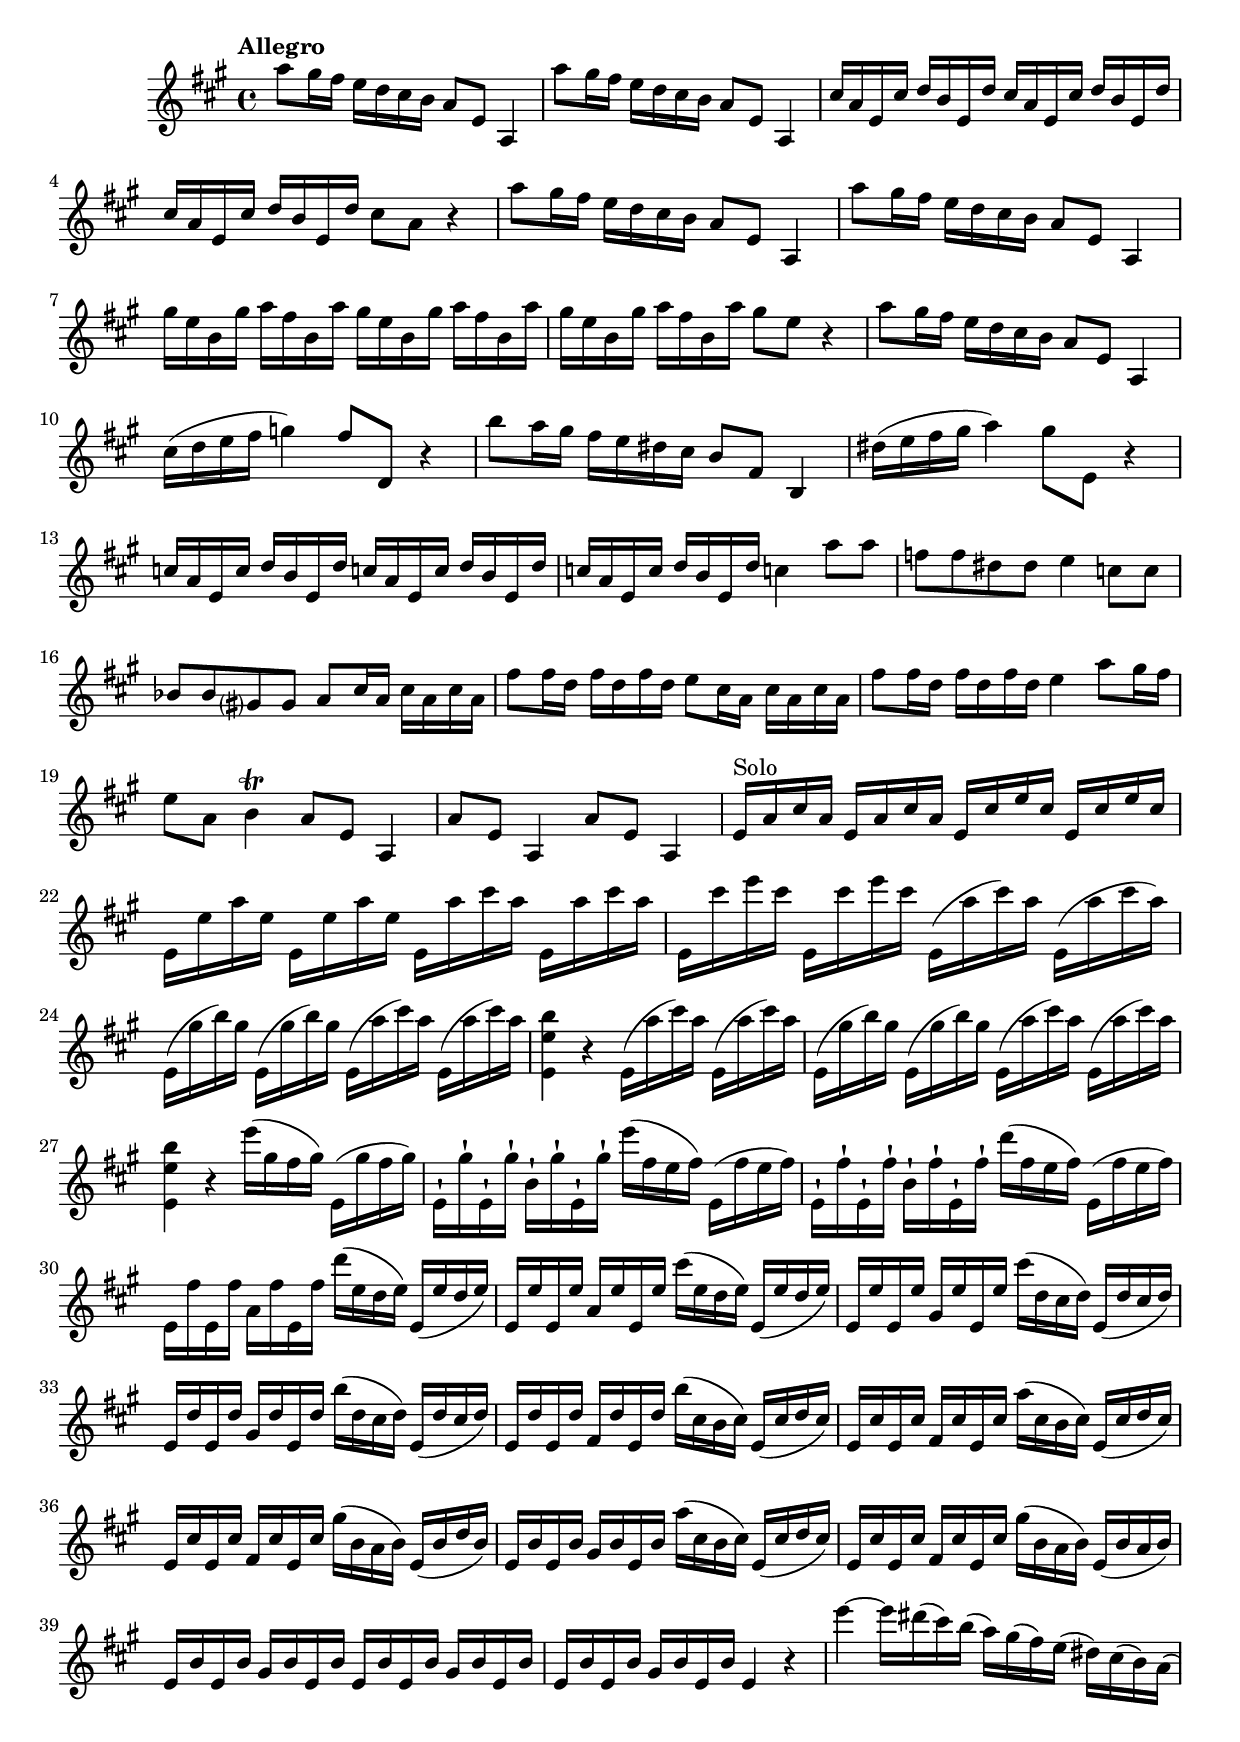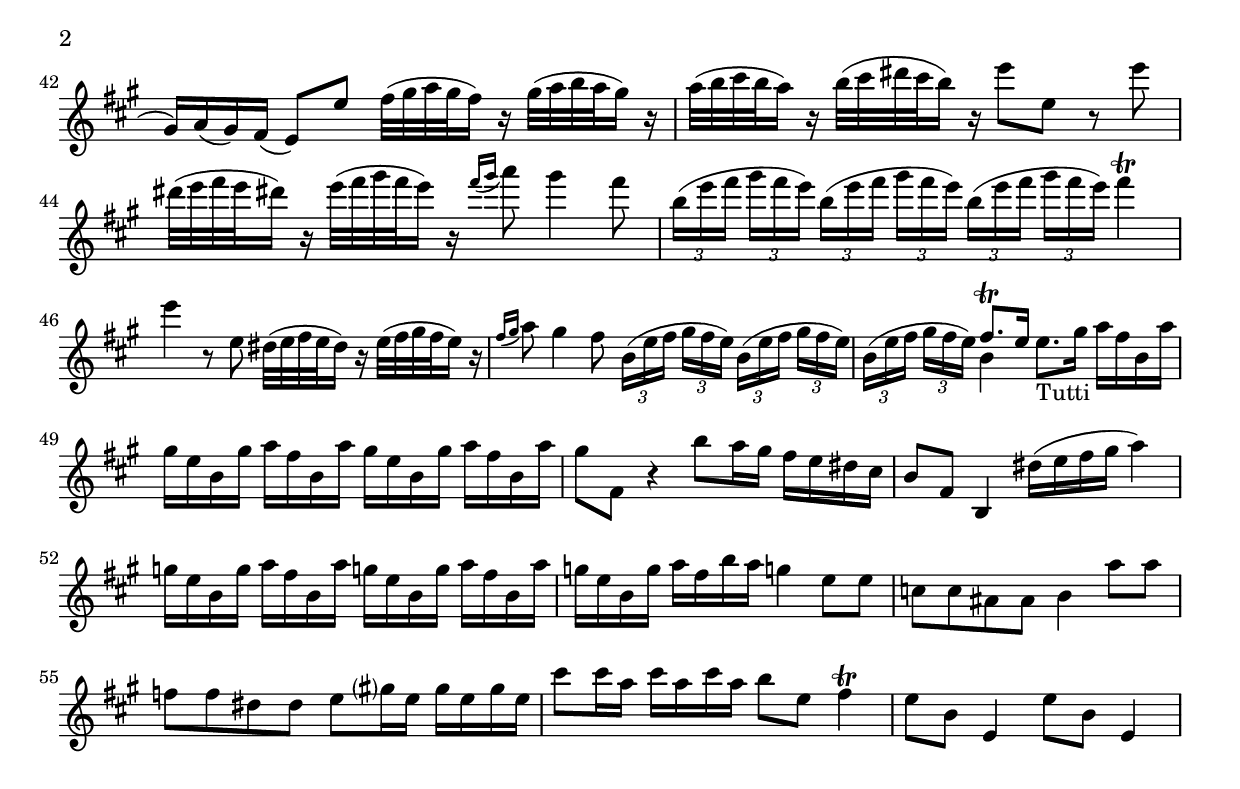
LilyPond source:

\version "2.20.0"
\language "english"

ViolinOne = \new Staff {
  \time 4/4
  \key a \major
  \relative c''' {
    \tempo "Allegro"

    \repeat unfold 2 { a8 gs16 fs e d cs b a8 e a,4 | }
    cs'16 a e cs' d b e, d' cs a e cs' d b e, d' |
    cs a e cs' d b e, d' cs8 a r4 |

    \repeat unfold 2 { a'8 gs16 fs e d cs b a8 e a,4 | }
    gs''16 e b gs' a fs b, a' gs e b gs' a fs b, a' |
    gs e b gs' a fs b, a' gs8 e r4 |

    a8 gs16 fs e d cs b a8 e a,4 |
    cs'16( d e fs g4) fs8 d, r4 |
    b''8 a16 gs fs e ds cs b8 fs b,4 |
    ds'16( e fs gs a4) gs8 e, r4 |

    c'16 a e c' d b e, d' c! a e c' d b e, d' |
    c a e c' d b e, d' c!4 a'8 a |
    f f ds ds e4 c8 c |
    bf bf gs? gs a cs16 a cs a cs a |
    fs'8 fs16 d fs d fs d e8 cs16 a cs a cs a |
    fs'8 fs16 d fs d fs d e4 a8 gs16 fs |
    e8 a, b4\trill a8 e a,4 |
    a'8 e a,4 a'8 e a,4 |

    % Solo
    e'16^"Solo" a cs a e a cs a e cs' e cs e, cs' e cs |
    e, e' a e e, e' a e e, a' cs a e, a' cs a |
    e, cs'' e cs e,, cs'' e cs e,,( a' cs) a e,( a' cs a) |
    e,( gs' b) gs e,( gs' b) gs e,( a' cs) a e,( a' cs) a |

    <e, e' b'>4 r e16( a' cs) a e,( a' cs) a |
    e,( gs' b) gs e,( gs' b) gs e,( a' cs) a e,( a' cs) a |

    <e, e' b'>4 r e''16( gs, fs gs) e,( gs' fs gs)|
    e,-! gs'-! e,-! gs'-! b,-! gs'-! e,-! gs'-! e'( fs, e fs) e,( fs' e fs) |
    e,-! fs'-! e,-! fs'-! b,-! fs'-! e,-! fs'-! d'( fs, e fs) e,( fs' e fs) |
    e, fs' e, fs' a, fs' e, fs' d'( e, d e) e,( e' d e) |

    e, e' e, e' a, e' e, e' cs'( e, d e) e,( e' d e) |
    e, e' e, e' gs, e' e, e' cs'( d, cs d) e,( d' cs d) |
    e, d' e, d' gs, d' e, d' b'( d, cs d) e,( d' cs d) |
    e, d' e, d' fs, d' e, d' b'( cs, b cs) e,( cs' d cs) |

    e, cs' e, cs' fs, cs' e, cs' a'( cs, b cs) e,( cs' d cs) |
    e, cs' e, cs' fs, cs' e, cs' gs'( b, a b) e,( b' d b) |
    e, b' e, b' gs b e, b' a'( cs, b cs) e,( cs' d cs) |
    e, cs' e, cs' fs, cs' e, cs' gs'( b, a b) e,( b' a b) |

    e, b' e, b' gs b e, b' e, b' e, b' gs b e, b' |
    e, b' e, b' gs b e, b' e,4 r |

    % Downward slur
    e''4~ 16 ds( cs) b( a) gs( fs) e( ds) cs( b) a( |
    gs) a( gs) fs( e8) e' fs32( gs a gs fs16) r gs32( a b a gs16) r |
    a32( b cs b a16) r b32( cs ds cs b16) r e8 e, r e' |
    ds32( e fs e ds!16) r e32( fs gs fs e16) r
      \appoggiatura { fs16 gs } a8 gs4 fs8 |

    \tuplet 3/2 8 { b,16[( e fs] gs[ fs e]) b[( e fs] gs[ fs e])
      b[( e fs] gs[ fs e]) } fs4\trill |
    e r8 e, ds32( e fs e ds16) r e32( fs gs fs e16) r |
    \appoggiatura { fs gs } a8 gs4 fs8
      \tuplet 3/2 8 { b,16[( e fs] gs[ fs e]) b[( e fs] gs[ fs e]) |
    b[( e fs] gs[ fs e]) } << { fs8.\trill e16 } \\ { b4 } >>

    % Tutti (2nd half of measure)
      e8.-"Tutti" gs16 a fs b, a' |
    gs e b gs' a fs b, a' gs e b gs' a fs b, a' |
    gs8 fs, r4 b'8 a16 gs fs e ds cs |
    b8 fs b,4 ds'16( e fs gs a4) |

    g16 e b g' a fs b, a' g! e b g' a fs b, a' |
    g e b g' a fs b a g!4 e8 e |
    c c as as b4 a'8 a |
    f f ds ds e gs?16 e gs e gs e |

    cs'8 cs16 a cs a cs a b8 e, fs4\trill |
    e8 b e,4 e'8 b e,4 |
  }
}


global = {
  \time 4/4
  \key a \major
}

\score {
  \new StaffGroup <<
    \ViolinOne
  >>
  \layout { }
}
